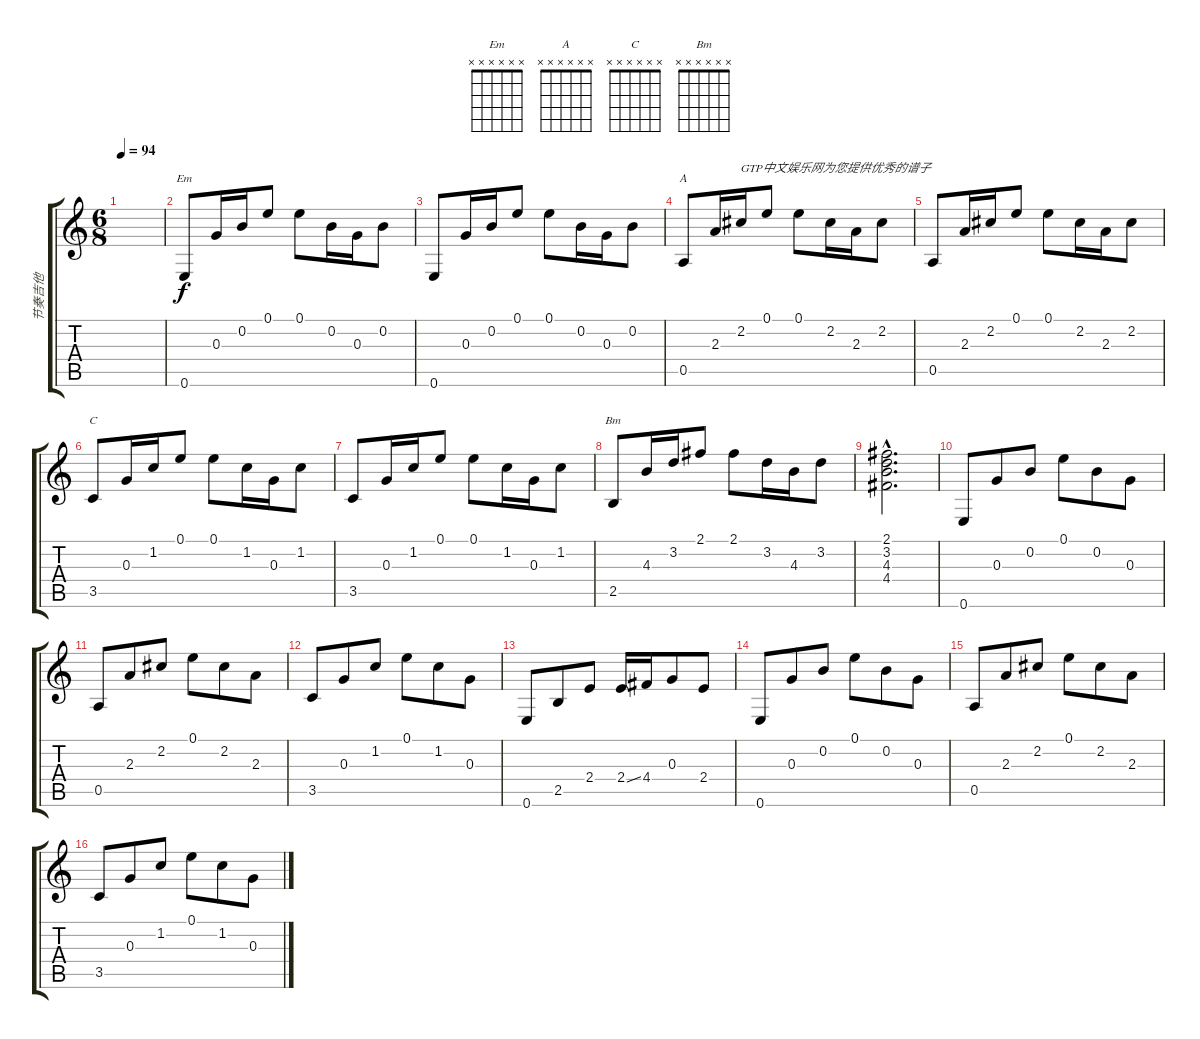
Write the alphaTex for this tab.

\track ("节奏吉他" "节奏吉他") {instrument acousticguitarsteel}
\staff {score tabs}
\tuning (E4 B3 G3 D3 A2 E2) {hide}
\chord ("Em" x x x x x x)
\chord ("A" x x x x x x)
\chord ("C" x x x x x x)
\chord ("Bm" x x x x x x)
\ts (6 8)
\tempo 94
\clef g2
\ks c
|
0.6.8{ch "Em"} 0.3.16 0.2.16 0.1.8 0.1.8 0.2.16 0.3.16 0.2.8 |
0.6.8 0.3.16 0.2.16 0.1.8 0.1.8 0.2.16 0.3.16 0.2.8 |
0.5.8{ch "A"} 2.3.16 2.2.16{txt "GTP中文娱乐网为您提供优秀的谱子"} 0.1.8 0.1.8 2.2.16 2.3.16 2.2.8 |
0.5.8 2.3.16 2.2.16 0.1.8 0.1.8 2.2.16 2.3.16 2.2.8 |
3.5.8{ch "C"} 0.3.16 1.2.16 0.1.8 0.1.8 1.2.16 0.3.16 1.2.8 |
3.5.8 0.3.16 1.2.16 0.1.8 0.1.8 1.2.16 0.3.16 1.2.8 |
2.5.8{ch "Bm"} 4.3.16 3.2.16 2.1.8 2.1.8 3.2.16 4.3.16 3.2.8 |
(2.1{hac} 3.2{hac} 4.3{hac} 4.4{hac}).2{d} |
0.6.8 0.3.8 0.2.8 0.1.8 0.2.8 0.3.8 |
0.5.8 2.3.8 2.2.8 0.1.8 2.2.8 2.3.8 |
3.5.8 0.3.8 1.2.8 0.1.8 1.2.8 0.3.8 |
0.6.8 2.5.8 2.4.8 2.4{ss}.16 4.4.16 0.3.8 2.4.8 |
0.6.8 0.3.8 0.2.8 0.1.8 0.2.8 0.3.8 |
0.5.8 2.3.8 2.2.8 0.1.8 2.2.8 2.3.8 |
3.5.8 0.3.8 1.2.8 0.1.8 1.2.8 0.3.8
